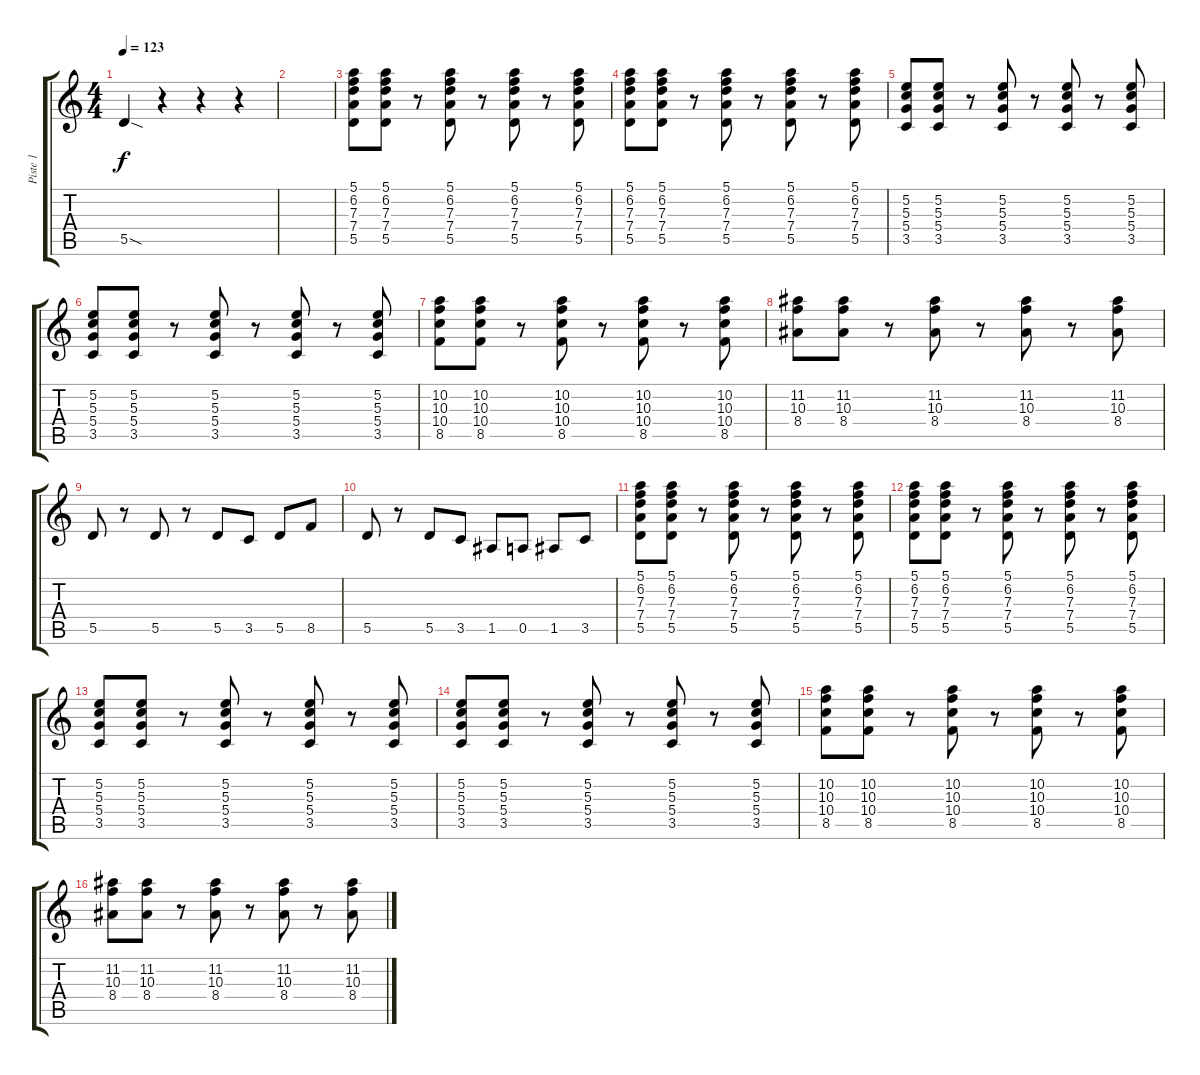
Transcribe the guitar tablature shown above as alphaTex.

\track ("Piste 1" "Piste 1") {instrument distortionguitar}
\staff {score tabs}
\tuning (E4 B3 G3 D3 A2 E2) {hide}
\ts (4 4)
\tempo 123
\clef g2
\ks c
5.5{sod}.4{dy f} r.4 r.4 r.4 |
|
(5.1 6.2 7.3 7.4 5.5).8 (5.1 6.2 7.3 7.4 5.5).8 r.8 (5.1 6.2 7.3 7.4 5.5).8 r.8 (5.1 6.2 7.3 7.4 5.5).8 r.8 (5.1 6.2 7.3 7.4 5.5).8 |
(5.1 6.2 7.3 7.4 5.5).8 (5.1 6.2 7.3 7.4 5.5).8 r.8 (5.1 6.2 7.3 7.4 5.5).8 r.8 (5.1 6.2 7.3 7.4 5.5).8 r.8 (5.1 6.2 7.3 7.4 5.5).8 |
(5.2 5.3 5.4 3.5).8 (5.2 5.3 5.4 3.5).8 r.8 (5.2 5.3 5.4 3.5).8 r.8 (5.2 5.3 5.4 3.5).8 r.8 (5.2 5.3 5.4 3.5).8 |
(5.2 5.3 5.4 3.5).8 (5.2 5.3 5.4 3.5).8 r.8 (5.2 5.3 5.4 3.5).8 r.8 (5.2 5.3 5.4 3.5).8 r.8 (5.2 5.3 5.4 3.5).8 |
(10.2 10.3 10.4 8.5).8 (10.2 10.3 10.4 8.5).8 r.8 (10.2 10.3 10.4 8.5).8 r.8 (10.2 10.3 10.4 8.5).8 r.8 (10.2 10.3 10.4 8.5).8 |
(11.2 10.3 8.4).8 (11.2 10.3 8.4).8 r.8 (11.2 10.3 8.4).8 r.8 (11.2 10.3 8.4).8 r.8 (11.2 10.3 8.4).8 |
5.5.8 r.8 5.5.8 r.8 5.5.8 3.5.8 5.5.8 8.5.8 |
5.5.8 r.8 5.5.8 3.5.8 1.5.8 0.5.8 1.5.8 3.5.8 |
(5.1 6.2 7.3 7.4 5.5).8 (5.1 6.2 7.3 7.4 5.5).8 r.8 (5.1 6.2 7.3 7.4 5.5).8 r.8 (5.1 6.2 7.3 7.4 5.5).8 r.8 (5.1 6.2 7.3 7.4 5.5).8 |
(5.1 6.2 7.3 7.4 5.5).8 (5.1 6.2 7.3 7.4 5.5).8 r.8 (5.1 6.2 7.3 7.4 5.5).8 r.8 (5.1 6.2 7.3 7.4 5.5).8 r.8 (5.1 6.2 7.3 7.4 5.5).8 |
(5.2 5.3 5.4 3.5).8 (5.2 5.3 5.4 3.5).8 r.8 (5.2 5.3 5.4 3.5).8 r.8 (5.2 5.3 5.4 3.5).8 r.8 (5.2 5.3 5.4 3.5).8 |
(5.2 5.3 5.4 3.5).8 (5.2 5.3 5.4 3.5).8 r.8 (5.2 5.3 5.4 3.5).8 r.8 (5.2 5.3 5.4 3.5).8 r.8 (5.2 5.3 5.4 3.5).8 |
(10.2 10.3 10.4 8.5).8 (10.2 10.3 10.4 8.5).8 r.8 (10.2 10.3 10.4 8.5).8 r.8 (10.2 10.3 10.4 8.5).8 r.8 (10.2 10.3 10.4 8.5).8 |
(11.2 10.3 8.4).8 (11.2 10.3 8.4).8 r.8 (11.2 10.3 8.4).8 r.8 (11.2 10.3 8.4).8 r.8 (11.2 10.3 8.4).8
